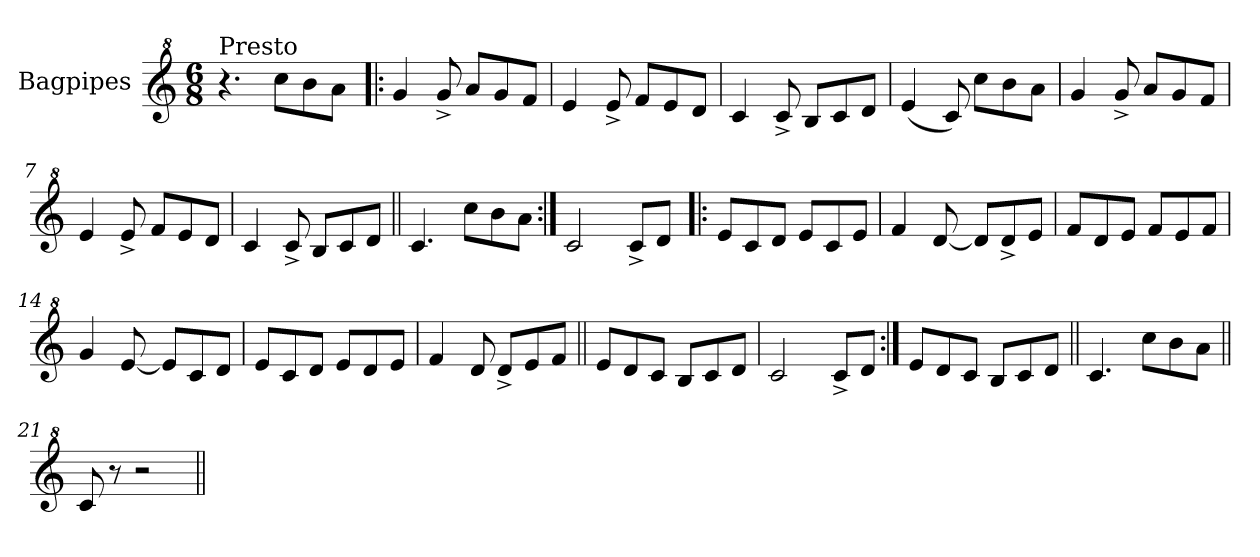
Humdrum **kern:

**kern
*part1
*staff1
*I"Bagpipes
*I'Bag
*clefG^2
*k[]
*C:
*M6/8
=1
!LO:TX:a:t=Presto
4.r
8ccc\L
8bb\
8aa\J
=2!|:
4gg/
8gg^/
8aa/L
8gg/
8ff/J
=3
4ee/
8ee^/
8ff/L
8ee/
8dd/J
=4
4cc/
8cc^/
8b/L
8cc/
8dd/J
=5
(4ee/
8cc/)
8ccc\L
8bb\
8aa\J
=6
4gg/
8gg^/
8aa/L
8gg/
8ff/J
=7
4ee/
8ee^/
8ff/L
8ee/
8dd/J
=8
4cc/
8cc^/
8b/L
8cc/
8dd/J
!!LO:LB:g=z
=9||
4.cc/
8ccc\L
8bb\
8aa\J
=10:|!
2cc/
8cc^/L
8dd/J
=11!|:
8ee/L
8cc/
8dd/J
8ee/L
8cc/
8ee/J
=12
4ff/
[8dd/
8dd/L]
8dd^/
8ee/J
=13
8ff/L
8dd/
8ee/J
8ff/L
8ee/
8ff/J
=14
4gg/
[8ee/
8ee/L]
8cc/
8dd/J
=15
8ee/L
8cc/
8dd/J
8ee/L
8dd/
8ee/J
=16
4ff/
8dd/
8dd^/L
8ee/
8ff/J
!!LO:LB:g=z
=17||
8ee/L
8dd/
8cc/J
8b/L
8cc/
8dd/J
=18
2cc/
8cc^/L
8dd/J
=19:|!
8ee/L
8dd/
8cc/J
8b/L
8cc/
8dd/J
=20||
4.cc/
8ccc\L
8bb\
8aa\J
=21||
8cc/
8r
2r
=||
*-
